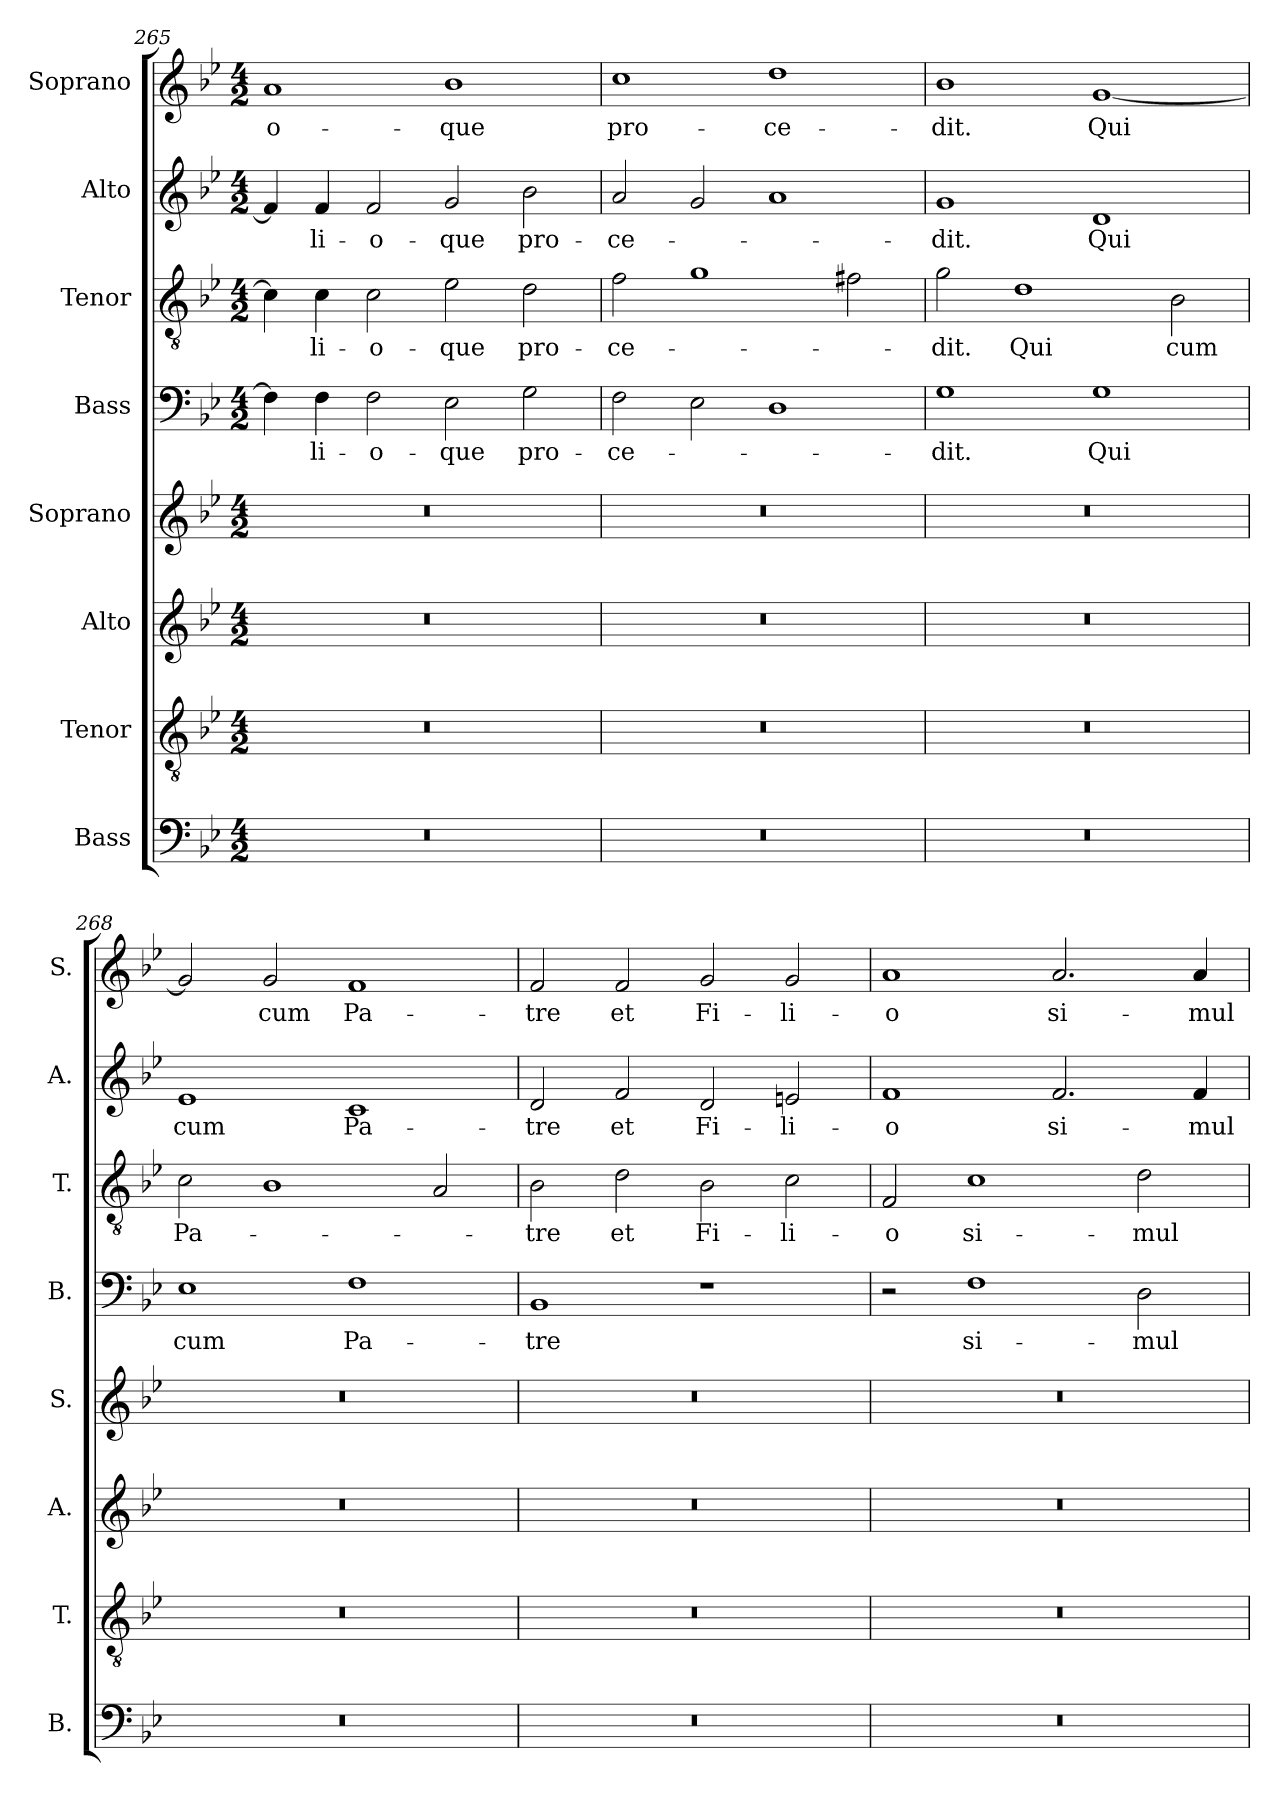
**kern	**kern	**kern	**kern	**kern	**text	**kern	**text	**kern	**text	**kern	**text
*part8	*part7	*part6	*part5	*part4	*part4	*part3	*part3	*part2	*part2	*part1	*part1
*staff8	*staff7	*staff6	*staff5	*staff4	*staff4	*staff3	*staff3	*staff2	*staff2	*staff1	*staff1
*I"Bass	*I"Tenor	*I"Alto	*I"Soprano	*I"Bass	*	*I"Tenor	*	*I"Alto	*	*I"Soprano	*
*I'B.	*I'T.	*I'A.	*I'S.	*I'B.	*	*I'T.	*	*I'A.	*	*I'S.	*
*clefF4	*clefGv2	*clefG2	*clefG2	*clefF4	*	*clefGv2	*	*clefG2	*	*clefG2	*
*	*ITrd7c12	*	*	*	*	*ITrd7c12	*	*	*	*	*
*k[b-e-]	*k[b-e-]	*k[b-e-]	*k[b-e-]	*k[b-e-]	*	*k[b-e-]	*	*k[b-e-]	*	*k[b-e-]	*
*B-:	*B-:	*B-:	*B-:	*B-:	*	*B-:	*	*B-:	*	*B-:	*
*M4/2	*M4/2	*M4/2	*M4/2	*M4/2	*	*M4/2	*	*M4/2	*	*M4/2	*
=265	=265	=265	=265	=265	=265	=265	=265	=265	=265	=265	=265
!LO:N:vis=1	!LO:N:vis=1	!LO:N:vis=1	!LO:N:vis=1	!	!	!	!	!	!	!	!
!	!	!	!	!	!	!	!	!	!	!	!LO:LY:b:color=#000000
0r	0r	0r	0r	4Fi\]	.	4Ci\]	.	4fi/]	.	1ai	-o-
!	!	!	!	!	!LO:LY:b:color=#000000	!	!	!	!	!	!
!	!	!	!	!	!	!	!LO:LY:b:color=#000000	!	!	!	!
!	!	!	!	!	!	!	!	!	!LO:LY:b:color=#000000	!	!
.	.	.	.	4Fi\	-li-	4Ci\	-li-	4fi/	-li-	.	.
!	!	!	!	!	!LO:LY:b:color=#000000	!	!	!	!	!	!
!	!	!	!	!	!	!	!LO:LY:b:color=#000000	!	!	!	!
!	!	!	!	!	!	!	!	!	!LO:LY:b:color=#000000	!	!
.	.	.	.	2Fi\	-o-	2Ci\	-o-	2fi/	-o-	.	.
!	!	!	!	!	!LO:LY:b:color=#000000	!	!	!	!	!	!
!	!	!	!	!	!	!	!LO:LY:b:color=#000000	!	!	!	!
!	!	!	!	!	!	!	!	!	!LO:LY:b:color=#000000	!	!
!	!	!	!	!	!	!	!	!	!	!	!LO:LY:b:color=#000000
.	.	.	.	2E-i\	-que	2E-i\	-que	2gi/	-que	1b-i	-que
!	!	!	!	!	!LO:LY:b:color=#000000	!	!	!	!	!	!
!	!	!	!	!	!	!	!LO:LY:b:color=#000000	!	!	!	!
!	!	!	!	!	!	!	!	!	!LO:LY:b:color=#000000	!	!
.	.	.	.	2Gi\	pro-	2Di\	pro-	2b-i\	pro-	.	.
=266	=266	=266	=266	=266	=266	=266	=266	=266	=266	=266	=266
!LO:N:vis=1	!LO:N:vis=1	!LO:N:vis=1	!LO:N:vis=1	!	!	!	!	!	!	!	!
!	!	!	!	!	!LO:LY:b:color=#000000	!	!	!	!	!	!
!	!	!	!	!	!	!	!LO:LY:b:color=#000000	!	!	!	!
!	!	!	!	!	!	!	!	!	!LO:LY:b:color=#000000	!	!
!	!	!	!	!	!	!	!	!	!	!	!LO:LY:b:color=#000000
0r	0r	0r	0r	2Fi\	-ce-	2Fi\	-ce-	2ai/	-ce-	1cci	pro-
.	.	.	.	2E-i\	.	1Gi	.	2gi/	.	.	.
!	!	!	!	!	!	!	!	!	!	!	!LO:LY:b:color=#000000
.	.	.	.	1Di	.	.	.	1ai	.	1ddi	-ce-
.	.	.	.	.	.	2F#Xi\	.	.	.	.	.
=267	=267	=267	=267	=267	=267	=267	=267	=267	=267	=267	=267
!LO:N:vis=1	!LO:N:vis=1	!LO:N:vis=1	!LO:N:vis=1	!	!	!	!	!	!	!	!
!	!	!	!	!	!LO:LY:b:color=#000000	!	!	!	!	!	!
!	!	!	!	!	!	!	!LO:LY:b:color=#000000	!	!	!	!
!	!	!	!	!	!	!	!	!	!LO:LY:b:color=#000000	!	!
!	!	!	!	!	!	!	!	!	!	!	!LO:LY:b:color=#000000
0r	0r	0r	0r	1Gi	-dit.	2Gi\	-dit.	1gi	-dit.	1b-i	-dit.
!	!	!	!	!	!	!	!LO:LY:b:color=#000000	!	!	!	!
.	.	.	.	.	.	1Di	Qui	.	.	.	.
!	!	!	!	!	!LO:LY:b:color=#000000	!	!	!	!	!	!
!	!	!	!	!	!	!	!	!	!LO:LY:b:color=#000000	!	!
!	!	!	!	!	!	!	!	!	!	!	!LO:LY:b:color=#000000
.	.	.	.	1Gi	Qui	.	.	1di	Qui	[1gi	Qui
!	!	!	!	!	!	!	!LO:LY:b:color=#000000	!	!	!	!
.	.	.	.	.	.	2BB-i\	cum	.	.	.	.
!!LO:LB:g=z
=268	=268	=268	=268	=268	=268	=268	=268	=268	=268	=268	=268
!LO:N:vis=1	!LO:N:vis=1	!LO:N:vis=1	!LO:N:vis=1	!	!	!	!	!	!	!	!
!	!	!	!	!	!LO:LY:b:color=#000000	!	!	!	!	!	!
!	!	!	!	!	!	!	!LO:LY:b:color=#000000	!	!	!	!
!	!	!	!	!	!	!	!	!	!LO:LY:b:color=#000000	!	!
0r	0r	0r	0r	1E-i	cum	2Ci\	Pa-	1e-i	cum	2gi/]	.
!	!	!	!	!	!	!	!	!	!	!	!LO:LY:b:color=#000000
.	.	.	.	.	.	1BB-i	.	.	.	2gi/	cum
!	!	!	!	!	!LO:LY:b:color=#000000	!	!	!	!	!	!
!	!	!	!	!	!	!	!	!	!LO:LY:b:color=#000000	!	!
!	!	!	!	!	!	!	!	!	!	!	!LO:LY:b:color=#000000
.	.	.	.	1Fi	Pa-	.	.	1ci	Pa-	1fi	Pa-
.	.	.	.	.	.	2AAi/	.	.	.	.	.
=269	=269	=269	=269	=269	=269	=269	=269	=269	=269	=269	=269
!LO:N:vis=1	!LO:N:vis=1	!LO:N:vis=1	!LO:N:vis=1	!	!	!	!	!	!	!	!
!	!	!	!	!	!LO:LY:b:color=#000000	!	!	!	!	!	!
!	!	!	!	!	!	!	!LO:LY:b:color=#000000	!	!	!	!
!	!	!	!	!	!	!	!	!	!LO:LY:b:color=#000000	!	!
!	!	!	!	!	!	!	!	!	!	!	!LO:LY:b:color=#000000
0r	0r	0r	0r	1BB-i	-tre	2BB-i\	-tre	2di/	-tre	2fi/	-tre
!	!	!	!	!	!	!	!LO:LY:b:color=#000000	!	!	!	!
!	!	!	!	!	!	!	!	!	!LO:LY:b:color=#000000	!	!
!	!	!	!	!	!	!	!	!	!	!	!LO:LY:b:color=#000000
.	.	.	.	.	.	2Di\	et	2fi/	et	2fi/	et
!	!	!	!	!	!	!	!LO:LY:b:color=#000000	!	!	!	!
!	!	!	!	!	!	!	!	!	!LO:LY:b:color=#000000	!	!
!	!	!	!	!	!	!	!	!	!	!	!LO:LY:b:color=#000000
.	.	.	.	1r	.	2BB-i\	Fi-	2di/	Fi-	2gi/	Fi-
!	!	!	!	!	!	!	!LO:LY:b:color=#000000	!	!	!	!
!	!	!	!	!	!	!	!	!	!LO:LY:b:color=#000000	!	!
!	!	!	!	!	!	!	!	!	!	!	!LO:LY:b:color=#000000
.	.	.	.	.	.	2Ci\	-li-	2eni/	-li-	2gi/	-li-
=270	=270	=270	=270	=270	=270	=270	=270	=270	=270	=270	=270
!LO:N:vis=1	!LO:N:vis=1	!LO:N:vis=1	!LO:N:vis=1	!	!	!	!	!	!	!	!
!	!	!	!	!	!	!	!LO:LY:b:color=#000000	!	!	!	!
!	!	!	!	!	!	!	!	!	!LO:LY:b:color=#000000	!	!
!	!	!	!	!	!	!	!	!	!	!	!LO:LY:b:color=#000000
0r	0r	0r	0r	2r	.	2FFi/	-o	1fi	-o	1ai	-o
!	!	!	!	!	!LO:LY:b:color=#000000	!	!	!	!	!	!
!	!	!	!	!	!	!	!LO:LY:b:color=#000000	!	!	!	!
.	.	.	.	1Fi	si-	1Ci	si-	.	.	.	.
!	!	!	!	!	!	!	!	!	!LO:LY:b:color=#000000	!	!
!	!	!	!	!	!	!	!	!	!	!	!LO:LY:b:color=#000000
.	.	.	.	.	.	.	.	2.fi/	si-	2.ai/	si-
!	!	!	!	!	!LO:LY:b:color=#000000	!	!	!	!	!	!
!	!	!	!	!	!	!	!LO:LY:b:color=#000000	!	!	!	!
.	.	.	.	2Di\	-mul	2Di\	-mul	.	.	.	.
!	!	!	!	!	!	!	!	!	!LO:LY:b:color=#000000	!	!
!	!	!	!	!	!	!	!	!	!	!	!LO:LY:b:color=#000000
.	.	.	.	.	.	.	.	4fi/	-mul	4ai/	-mul
=	=	=	=	=	=	=	=	=	=	=	=
*-	*-	*-	*-	*-	*-	*-	*-	*-	*-	*-	*-
